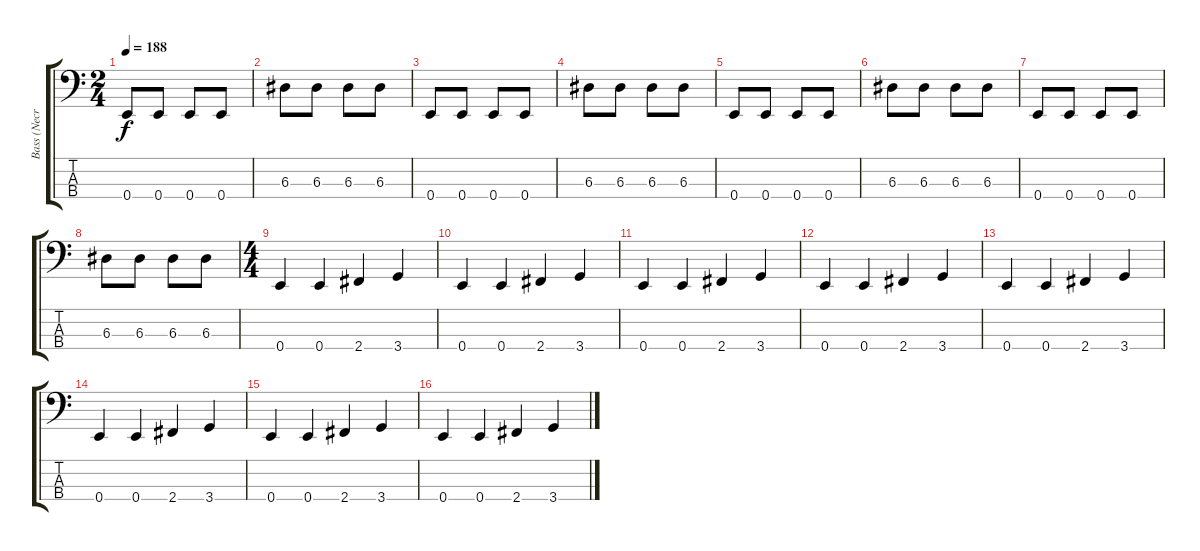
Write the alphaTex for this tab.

\track ("Bass (Necrobutcher)" "Bass (Necr") {instrument electricbassfinger}
\staff {score tabs}
\tuning (G2 D2 A1 E1) {hide}
\ts (2 4)
\tempo 188
\clef f4
\ks c
0.4.8{dy f} 0.4.8 0.4.8 0.4.8 |
6.3.8 6.3.8 6.3.8 6.3.8 |
0.4.8 0.4.8 0.4.8 0.4.8 |
6.3.8 6.3.8 6.3.8 6.3.8 |
0.4.8 0.4.8 0.4.8 0.4.8 |
6.3.8 6.3.8 6.3.8 6.3.8 |
0.4.8 0.4.8 0.4.8 0.4.8 |
6.3.8 6.3.8 6.3.8 6.3.8 |
\ts (4 4)
0.4.4{volume 13} 0.4.4 2.4.4 3.4.4 |
0.4.4{volume 13} 0.4.4 2.4.4 3.4.4 |
0.4.4{volume 13} 0.4.4 2.4.4 3.4.4 |
0.4.4{volume 13} 0.4.4 2.4.4 3.4.4 |
0.4.4{volume 13} 0.4.4 2.4.4 3.4.4 |
0.4.4{volume 13} 0.4.4 2.4.4 3.4.4 |
0.4.4{volume 13} 0.4.4 2.4.4 3.4.4 |
0.4.4{volume 13} 0.4.4 2.4.4 3.4.4
